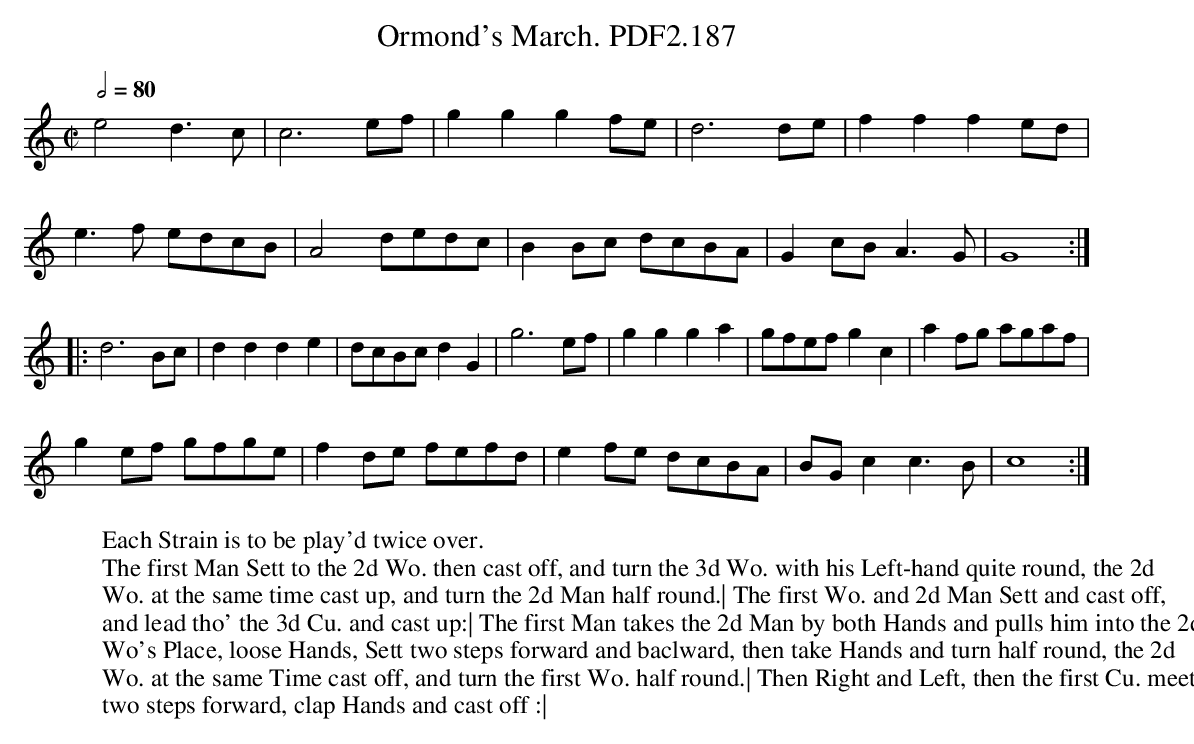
X:1
T:Ormond's March. PDF2.187
M:C|
L:1/4
Q:1/2=80
K:C
e2d>c|c3 e/f/|gggf/e/|d3d/e/|fffe/d/|
e>f e/d/c/B/|A2d/e/d/c/|BB/c/ d/c/B/A/|\
Gc/B/A>G|G4:|
|:d3B/c/|ddde|\
d/c/B/c/dG|g3e/f/|ggga|g/f/e/f/gc|af/g/ a/g/a/f/|
ge/f/ g/f/g/e/|fd/e/ f/e/f/d/|ef/e/ d/c/B/A/|\
B/G/ c c>B|c4:|
W:Each Strain is to be play'd twice over.
W:The first Man Sett to the 2d Wo. then cast off, and turn the 3d Wo. with his Left-hand quite round, the 2d
W:Wo. at the same time cast up, and turn the 2d Man half round.| The first Wo. and 2d Man Sett and cast off,
W:and lead tho' the 3d Cu. and cast up:| The first Man takes the 2d Man by both Hands and pulls him into the 2d
W:Wo's Place, loose Hands, Sett two steps forward and baclward, then take Hands and turn half round, the 2d
W:Wo. at the same Time cast off, and turn the first Wo. half round.| Then Right and Left, then the first Cu. meet
W:two steps forward, clap Hands and cast off :|
